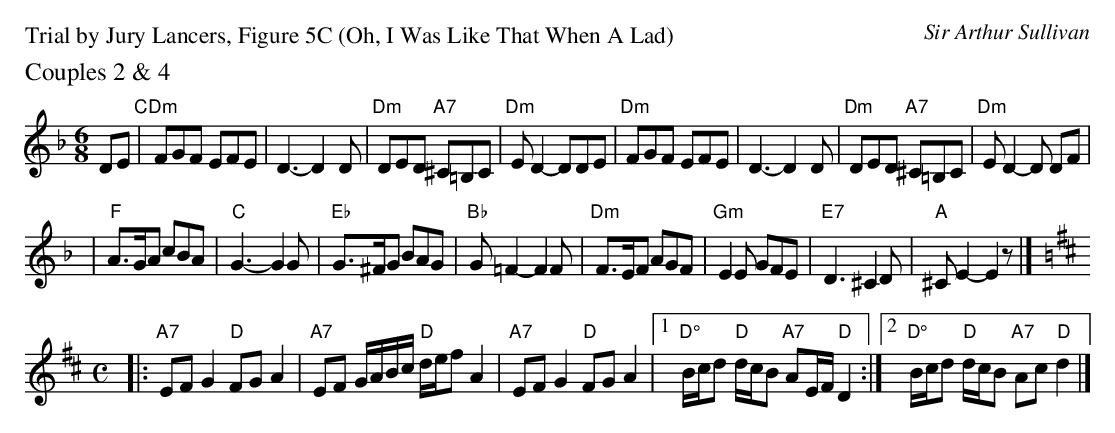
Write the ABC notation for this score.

X:1
P: Trial by Jury Lancers, Figure 5C (Oh, I Was Like That When A Lad)
C: Sir Arthur Sullivan
M: 6/8
L: 1/8
L: 1/8
K:Dm
%%text Couples 2 & 4
DE "C"\
| "Dm"FGF EFE | D3- D2D | "Dm"DED "A7"^C=B,C | "Dm"ED2- DDE \
| "Dm"FGF EFE | D3- D2D | "Dm"DED "A7"^C=B,C | "Dm"ED2- D DF |
| "F"A>GA cBA | "C"G3- G2G | "Eb"G>^FG BAG | "Bb"G=F2- F2F \
| "Dm"F>EF AGF | "Gm"E2E GFE | "E7"D3 ^C2D | "A"^CE2- E2z |][K:D]
[M:C]
|:"A7"EF G2 "D"FG A2 | "A7"EF G/A/B/c/ "D"d/e/f A2 \
| "A7"EF G2 "D"FG A2 |1 "D°"B/c/d "D"d/c/B "A7"AE/F/ "D"D2 \
:|2"D°"B/c/d "D"d/c/B "A7"Ac "D"d2 |]
